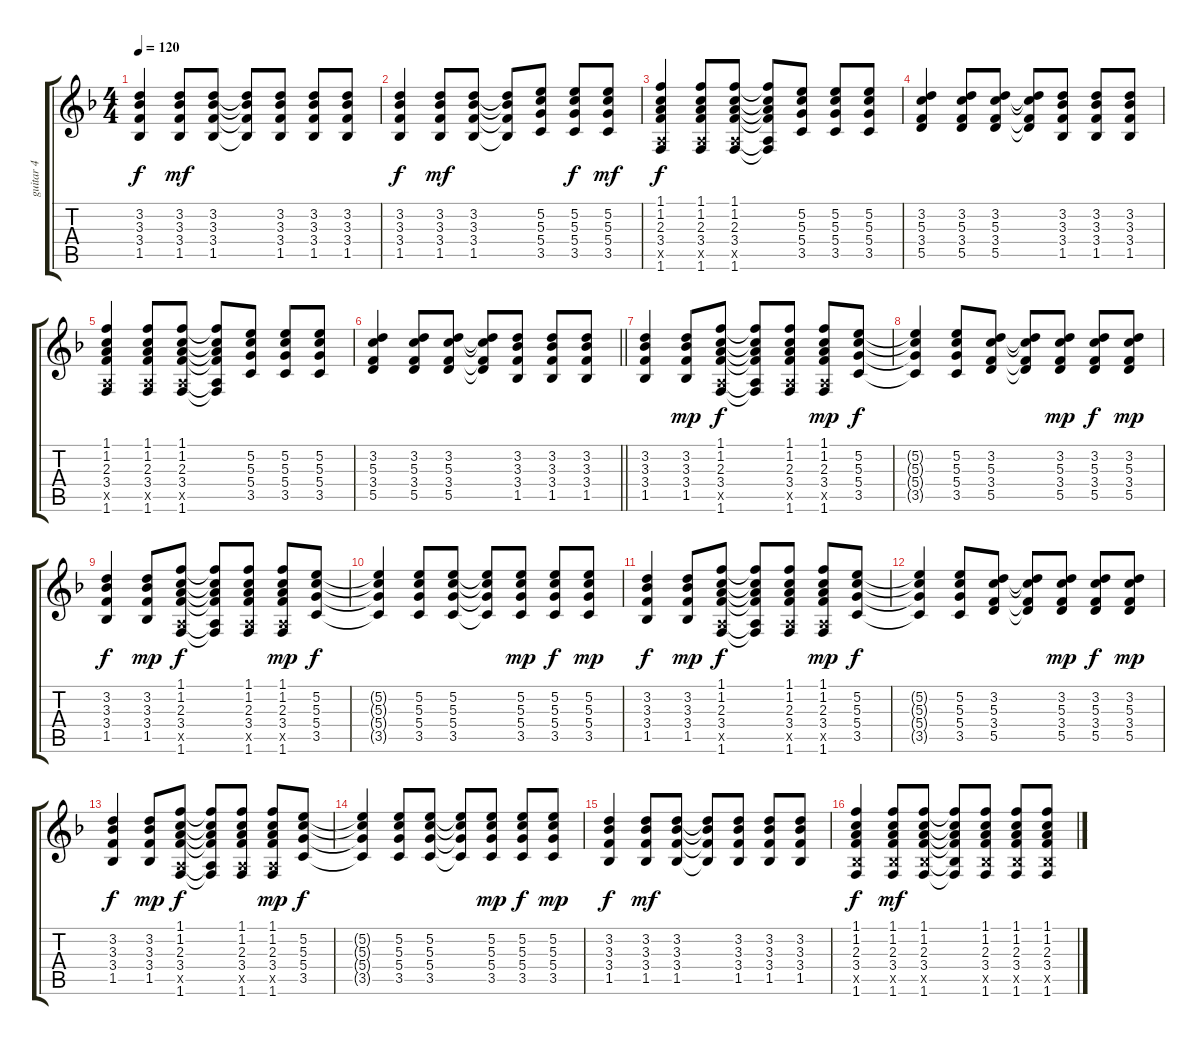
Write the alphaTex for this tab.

\track ("guitar 4" "guitar 4") {instrument acousticguitarsteel}
\staff {score tabs}
\tuning (E4 B3 G3 D3 A2 E2) {hide}
\ts (4 4)
\tempo 120
\clef g2
\ks f
(3.2 3.3 3.4 1.5).4{dy f} (3.2 3.3 3.4 1.5).8{dy mf} (3.2 3.3 3.4 1.5).8 (3.2{t} 3.3{t} 3.4{t} 1.5{t}).8 (3.2 3.3 3.4 1.5).8 (3.2 3.3 3.4 1.5).8 (3.2 3.3 3.4 1.5).8 |
(3.2 3.3 3.4 1.5).4{dy f} (3.2 3.3 3.4 1.5).8{dy mf} (3.2 3.3 3.4 1.5).8 (3.2{t} 3.3{t} 3.4{t} 1.5{t}).8 (5.2 5.3 5.4 3.5).8 (5.2 5.3 5.4 3.5).8{dy f} (5.2 5.3 5.4 3.5).8{dy mf} |
(1.1 1.2 2.3 3.4 0.5{x} 1.6).4{dy f} (1.1 1.2 2.3 3.4 0.5{x} 1.6).8 (1.1 1.2 2.3 3.4 0.5{x} 1.6).8 (1.1{t} 1.2{t} 2.3{t} 3.4{t} 0.5{t} 1.6{t}).8 (5.2 5.3 5.4 3.5).8 (5.2 5.3 5.4 3.5).8 (5.2 5.3 5.4 3.5).8 |
(3.2 5.3 3.4 5.5).4 (3.2 5.3 3.4 5.5).8 (3.2 5.3 3.4 5.5).8 (3.2{t} 5.3{t} 3.4{t} 5.5{t}).8 (3.2 3.3 3.4 1.5).8 (3.2 3.3 3.4 1.5).8 (3.2 3.3 3.4 1.5).8 |
(1.1 1.2 2.3 3.4 0.5{x} 1.6).4 (1.1 1.2 2.3 3.4 0.5{x} 1.6).8 (1.1 1.2 2.3 3.4 0.5{x} 1.6).8 (1.1{t} 1.2{t} 2.3{t} 3.4{t} 0.5{t} 1.6{t}).8 (5.2 5.3 5.4 3.5).8 (5.2 5.3 5.4 3.5).8 (5.2 5.3 5.4 3.5).8 |
\barLineRight lightlight
(3.2 5.3 3.4 5.5).4 (3.2 5.3 3.4 5.5).8 (3.2 5.3 3.4 5.5).8 (3.2{t} 5.3{t} 3.4{t} 5.5{t}).8 (3.2 3.3 3.4 1.5).8 (3.2 3.3 3.4 1.5).8 (3.2 3.3 3.4 1.5).8 |
(3.2 3.3 3.4 1.5).4 (3.2 3.3 3.4 1.5).8{dy mp} (1.1 1.2 2.3 3.4 0.5{x} 1.6).8{dy f} (1.1{t} 1.2{t} 2.3{t} 3.4{t} 0.5{t} 1.6{t}).8 (1.1 1.2 2.3 3.4 0.5{x} 1.6).8 (1.1 1.2 2.3 3.4 0.5{x} 1.6).8{dy mp} (5.2 5.3 5.4 3.5).8{dy f} |
(5.2{t} 5.3{t} 5.4{t} 3.5{t}).4 (5.2 5.3 5.4 3.5).8 (3.2 5.3 3.4 5.5).8 (3.2{t} 5.3{t} 3.4{t} 5.5{t}).8 (3.2 5.3 3.4 5.5).8{dy mp} (3.2 5.3 3.4 5.5).8{dy f} (3.2 5.3 3.4 5.5).8{dy mp} |
(3.2 3.3 3.4 1.5).4{dy f} (3.2 3.3 3.4 1.5).8{dy mp} (1.1 1.2 2.3 3.4 0.5{x} 1.6).8{dy f} (1.1{t} 1.2{t} 2.3{t} 3.4{t} 0.5{t} 1.6{t}).8 (1.1 1.2 2.3 3.4 0.5{x} 1.6).8 (1.1 1.2 2.3 3.4 0.5{x} 1.6).8{dy mp} (5.2 5.3 5.4 3.5).8{dy f} |
(5.2{t} 5.3{t} 5.4{t} 3.5{t}).4 (5.2 5.3 5.4 3.5).8 (5.2 5.3 5.4 3.5).8 (5.2{t} 5.3{t} 5.4{t} 3.5{t}).8 (5.2 5.3 5.4 3.5).8{dy mp} (5.2 5.3 5.4 3.5).8{dy f} (5.2 5.3 5.4 3.5).8{dy mp} |
(3.2 3.3 3.4 1.5).4{dy f} (3.2 3.3 3.4 1.5).8{dy mp} (1.1 1.2 2.3 3.4 0.5{x} 1.6).8{dy f} (1.1{t} 1.2{t} 2.3{t} 3.4{t} 0.5{t} 1.6{t}).8 (1.1 1.2 2.3 3.4 0.5{x} 1.6).8 (1.1 1.2 2.3 3.4 0.5{x} 1.6).8{dy mp} (5.2 5.3 5.4 3.5).8{dy f} |
(5.2{t} 5.3{t} 5.4{t} 3.5{t}).4 (5.2 5.3 5.4 3.5).8 (3.2 5.3 3.4 5.5).8 (3.2{t} 5.3{t} 3.4{t} 5.5{t}).8 (3.2 5.3 3.4 5.5).8{dy mp} (3.2 5.3 3.4 5.5).8{dy f} (3.2 5.3 3.4 5.5).8{dy mp} |
(3.2 3.3 3.4 1.5).4{dy f} (3.2 3.3 3.4 1.5).8{dy mp} (1.1 1.2 2.3 3.4 0.5{x} 1.6).8{dy f} (1.1{t} 1.2{t} 2.3{t} 3.4{t} 0.5{t} 1.6{t}).8 (1.1 1.2 2.3 3.4 0.5{x} 1.6).8 (1.1 1.2 2.3 3.4 0.5{x} 1.6).8{dy mp} (5.2 5.3 5.4 3.5).8{dy f} |
(5.2{t} 5.3{t} 5.4{t} 3.5{t}).4 (5.2 5.3 5.4 3.5).8 (5.2 5.3 5.4 3.5).8 (5.2{t} 5.3{t} 5.4{t} 3.5{t}).8 (5.2 5.3 5.4 3.5).8{dy mp} (5.2 5.3 5.4 3.5).8{dy f} (5.2 5.3 5.4 3.5).8{dy mp} |
(3.2 3.3 3.4 1.5).4{dy f} (3.2 3.3 3.4 1.5).8{dy mf} (3.2 3.3 3.4 1.5).8 (3.2{t} 3.3{t} 3.4{t} 1.5{t}).8 (3.2 3.3 3.4 1.5).8 (3.2 3.3 3.4 1.5).8 (3.2 3.3 3.4 1.5).8 |
(1.1 1.2 2.3 3.4 1.5{x} 1.6).4{dy f} (1.1 1.2 2.3 3.4 1.5{x} 1.6).8{dy mf} (1.1 1.2 2.3 3.4 1.5{x} 1.6).8 (1.1{t} 1.2{t} 2.3{t} 3.4{t} 1.5{t} 1.6{t}).8 (1.1 1.2 2.3 3.4 1.5{x} 1.6).8 (1.1 1.2 2.3 3.4 1.5{x} 1.6).8 (1.1 1.2 2.3 3.4 1.5{x} 1.6).8
